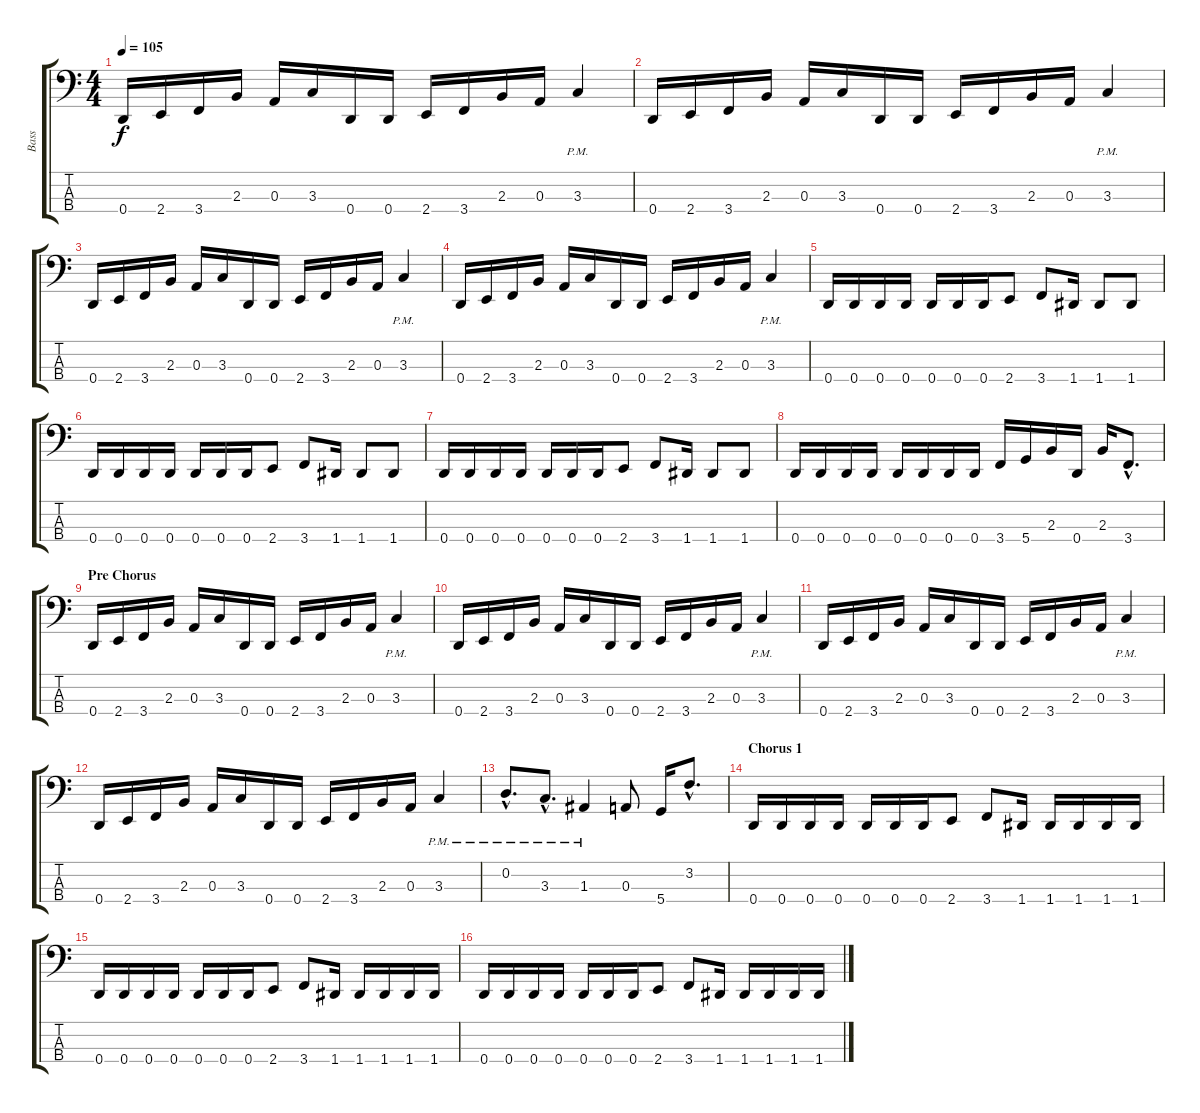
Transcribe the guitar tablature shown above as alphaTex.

\track ("Bass" "Bass") {instrument electricbasspick}
\staff {score tabs}
\tuning (G2 D2 A1 D1) {hide}
\ts (4 4)
\tempo 105
\clef f4
\ks c
0.4.16{dy f} 2.4.16 3.4.16 2.3.16 0.3.16 3.3.16 0.4.16 0.4.16 2.4.16 3.4.16 2.3.16 0.3.16 3.3{pm}.4 |
0.4.16 2.4.16 3.4.16 2.3.16 0.3.16 3.3.16 0.4.16 0.4.16 2.4.16 3.4.16 2.3.16 0.3.16 3.3{pm}.4 |
0.4.16 2.4.16 3.4.16 2.3.16 0.3.16 3.3.16 0.4.16 0.4.16 2.4.16 3.4.16 2.3.16 0.3.16 3.3{pm}.4 |
0.4.16 2.4.16 3.4.16 2.3.16 0.3.16 3.3.16 0.4.16 0.4.16 2.4.16 3.4.16 2.3.16 0.3.16 3.3{pm}.4 |
0.4.16 0.4.16 0.4.16 0.4.16 0.4.16 0.4.16 0.4.16 2.4.8 3.4.8 1.4.16 1.4.8 1.4.8 |
0.4.16 0.4.16 0.4.16 0.4.16 0.4.16 0.4.16 0.4.16 2.4.8 3.4.8 1.4.16 1.4.8 1.4.8 |
0.4.16 0.4.16 0.4.16 0.4.16 0.4.16 0.4.16 0.4.16 2.4.8 3.4.8 1.4.16 1.4.8 1.4.8 |
0.4.16 0.4.16 0.4.16 0.4.16 0.4.16 0.4.16 0.4.16 0.4.16 3.4.16 5.4.16 2.3.16 0.4.16 2.3.16 3.4{hac}.8{d} |
\section ("" "Pre Chorus")
0.4.16 2.4.16 3.4.16 2.3.16 0.3.16 3.3.16 0.4.16 0.4.16 2.4.16 3.4.16 2.3.16 0.3.16 3.3{pm}.4 |
0.4.16 2.4.16 3.4.16 2.3.16 0.3.16 3.3.16 0.4.16 0.4.16 2.4.16 3.4.16 2.3.16 0.3.16 3.3{pm}.4 |
0.4.16 2.4.16 3.4.16 2.3.16 0.3.16 3.3.16 0.4.16 0.4.16 2.4.16 3.4.16 2.3.16 0.3.16 3.3{pm}.4 |
0.4.16 2.4.16 3.4.16 2.3.16 0.3.16 3.3.16 0.4.16 0.4.16 2.4.16 3.4.16 2.3.16 0.3.16 3.3{pm}.4 |
0.2{hac pm}.8{d} 3.3{hac pm}.8{d} 1.3{pm}.4 0.3.8 5.4.16 3.2{hac}.8{d} |
\section ("" "Chorus 1")
0.4.16 0.4.16 0.4.16 0.4.16 0.4.16 0.4.16 0.4.16 2.4.8 3.4.8 1.4.16 1.4.16 1.4.16 1.4.16 1.4.16 |
0.4.16 0.4.16 0.4.16 0.4.16 0.4.16 0.4.16 0.4.16 2.4.8 3.4.8 1.4.16 1.4.16 1.4.16 1.4.16 1.4.16 |
0.4.16 0.4.16 0.4.16 0.4.16 0.4.16 0.4.16 0.4.16 2.4.8 3.4.8 1.4.16 1.4.16 1.4.16 1.4.16 1.4.16
